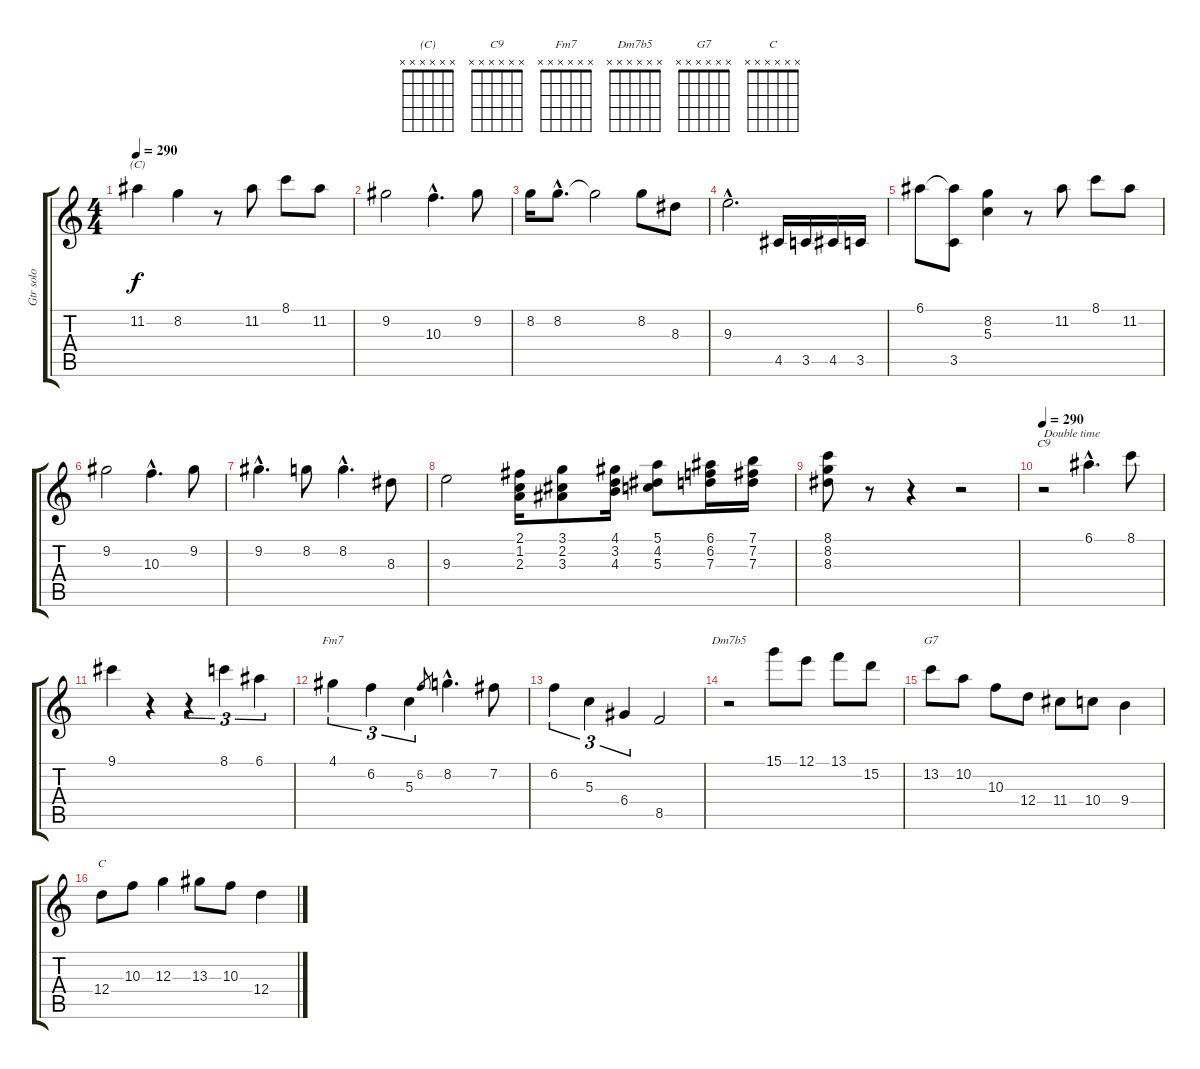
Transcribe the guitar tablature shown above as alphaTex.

\track ("Gtr solo" "Gtr solo") {instrument acousticguitarnylon}
\staff {score tabs}
\tuning (E4 B3 G3 D3 A2 E2) {hide}
\chord ("(C)" x x x x x x) {firstfret 0}
\chord ("C9" x x x x x x) {firstfret 0}
\chord ("Fm7" x x x x x x) {firstfret 0}
\chord ("Dm7b5" x x x x x x) {firstfret 0}
\chord ("G7" x x x x x x) {firstfret 0}
\chord ("C" x x x x x x) {firstfret 0}
\ts (4 4)
\tempo 290
\tempo 145
\tempo 290
\clef g2
\ks c
11.2.4{ch "(C)" dy f instrument acousticguitarnylon} 8.2.4 r.8 11.2.8 8.1.8 11.2.8 |
9.2.2 10.3{hac}.4{d} 9.2.8 |
8.2.16 8.2{hac}.8{d} 8.2{t}.2 8.2.8 8.3.8 |
9.3{hac}.2{d} 4.5.16 3.5.16 4.5.16 3.5.16 |
6.1.8 (6.1{t} 3.5).8 (8.2 5.3).4 r.8 11.2.8 8.1.8 11.2.8 |
9.2.2 10.3{hac}.4{d} 9.2.8 |
9.2{hac}.4{d} 8.2.8 8.2{hac}.4{d} 8.3.8 |
9.3.2 (2.1 1.2 2.3).16 (3.1 2.2 3.3).8 (4.1 3.2 4.3).16 (5.1 4.2 5.3).8 (6.1 6.2 7.3).16 (7.1 7.2 7.3).16 |
(8.1 8.2 8.3).8 r.8 r.4 r.2 |
\tempo 290
r.2{ch "C9" txt "Double time"} 6.1{hac}.4{d} 8.1.8 |
9.1.4 r.4 r.4{tu (3 2)} 8.1.4{tu (3 2)} 6.1.4{tu (3 2)} |
4.1.4{tu (3 2) ch "Fm7"} 6.2.4{tu (3 2)} 5.3.4{tu (3 2)} 6.2.8{gr} 8.2{hac}.4{d} 7.2.8 |
6.2.4{tu (3 2)} 5.3.4{tu (3 2)} 6.4.4{tu (3 2)} 8.5.2 |
r.2{ch "Dm7b5"} 15.1.8 12.1.8 13.1.8 15.2.8 |
13.2.8{ch "G7"} 10.2.8 10.3.8 12.4.8 11.4.8 10.4.8 9.4.4 |
12.4.8{ch "C"} 10.3.8 12.3.4 13.3.8 10.3.8 12.4.4
